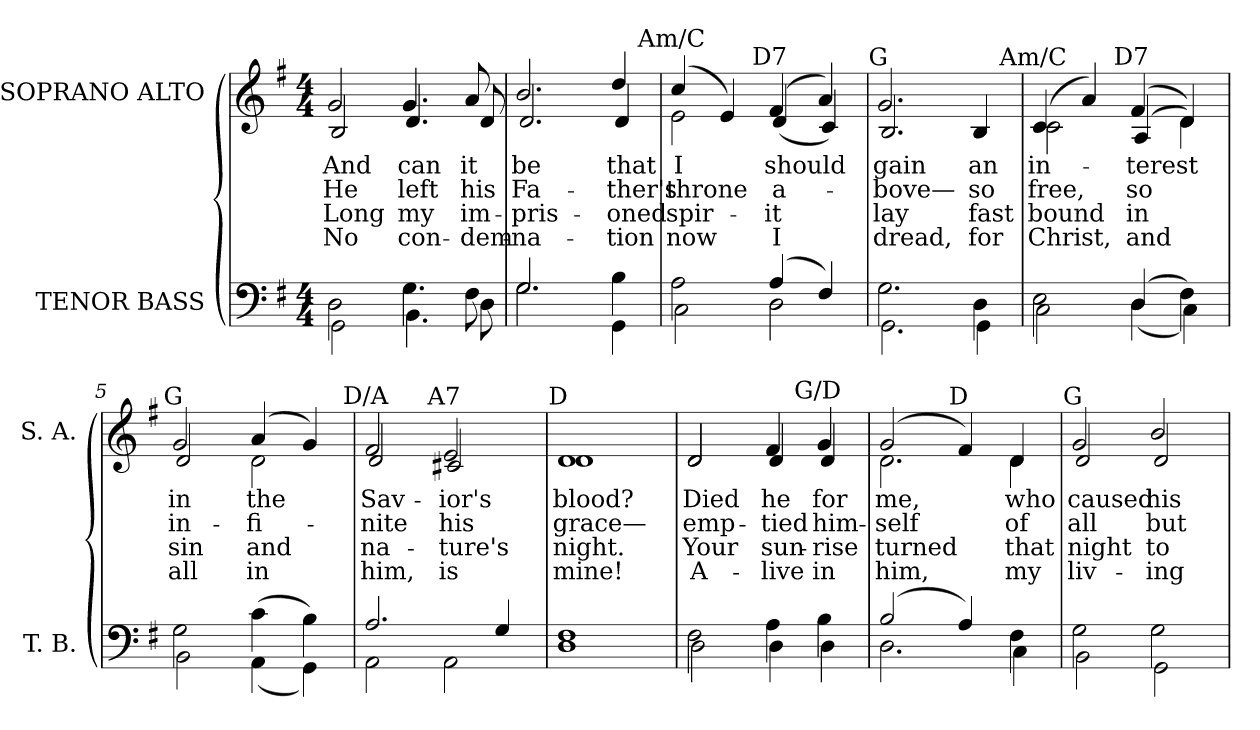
**kern	**kern	**text	**text	**text	**text
*part2	*part1	*part1	*part1	*part1	*part1
*staff2	*staff1	*staff1	*staff1	*staff1	*staff1
*I"TENOR BASS	*I"SOPRANO ALTO	*	*	*	*
*I'T. B.	*I'S. A.	*	*	*	*
!!LO:PB:g=z
*clefF4	*clefG2	*	*	*	*
*k[f#]	*k[f#]	*	*	*	*
*G:	*G:	*	*	*	*
*M4/4	*M4/4	*	*	*	*
=	=	=	=	=	=
*^	*	*	*	*	*
!	!	!LO:TX:a:cj:t=G	!	!	!	!
!	!	!LO:TX:b:cj:t=1	!	!	!	!
!	!	!LO:TX:b:cj:t=2	!	!	!	!
!	!	!LO:TX:b:cj:t=3	!	!	!	!
!	!	!LO:TX:b:cj:t=4	!	!	!	!
!	!	!	!LO:LY:b:color=#000000	!LO:LY:b:color=#000000	!LO:LY:b:color=#000000	!LO:LY:b:color=#000000
*	*	*^	*	*	*	*
2Di\	2GGi\	2gi/	2Bi/	And	He	Long	No
!	!	!	!	!LO:LY:b:color=#000000	!LO:LY:b:color=#000000	!LO:LY:b:color=#000000	!LO:LY:b:color=#000000
4.Gi\	4.BBi\	4.gi/	4.di/	can	left	my	con-
!	!	!	!	!LO:LY:b:color=#000000	!LO:LY:b:color=#000000	!LO:LY:b:color=#000000	!LO:LY:b:color=#000000
8F#i\	8Di\	8ai/	8di/	it	his	im-	-dem-
=1	=1	=1	=1	=1	=1	=1	=1
!	!	!	!	!LO:LY:b:color=#000000	!LO:LY:b:color=#000000	!LO:LY:b:color=#000000	!LO:LY:b:color=#000000
2.Gi/	2.Gi\	2.bi/	2.di/	be	Fa-	-pris-	-na-
!	!	!	!	!LO:LY:b:color=#000000	!LO:LY:b:color=#000000	!LO:LY:b:color=#000000	!LO:LY:b:color=#000000
4Bi\	4GGi\	4ddi/	4di/	that	-ther's	-oned	-tion
=2	=2	=2	=2	=2	=2	=2	=2
!	!	!LO:TX:a:cj:t=Am/C	!	!	!	!	!
!	!	!	!	!LO:LY:b:color=#000000	!LO:LY:b:color=#000000	!LO:LY:b:color=#000000	!LO:LY:b:color=#000000
2Ai\	2Ci\	(4cci/	2ei\	I	throne	spir-	now
.	.	4ei/)	.	.	.	.	.
!	!	!LO:TX:a:cj:t=D7	!	!	!	!	!
!	!	!	!	!LO:LY:b:color=#000000	!LO:LY:b:color=#000000	!LO:LY:b:color=#000000	!LO:LY:b:color=#000000
(4Ai/	2Di\	(4f#i/	(4di/	should	a-	-it	I
4F#i/)	.	4ai/)	4ci/)	.	.	.	.
=3	=3	=3	=3	=3	=3	=3	=3
!	!	!LO:TX:a:cj:t=G	!	!	!	!	!
!	!	!	!	!LO:LY:b:color=#000000	!LO:LY:b:color=#000000	!LO:LY:b:color=#000000	!LO:LY:b:color=#000000
2.Gi\	2.GGi\	2.gi/	2.Bi/	gain	-bove—	lay	dread,
!	!	!	!	!LO:LY:b:color=#000000	!LO:LY:b:color=#000000	!LO:LY:b:color=#000000	!LO:LY:b:color=#000000
4Di\	4GGi\	4Bi/	4Bi/	an	so	fast	for
!!LO:LB:g=z	!!
=4	=4	=4	=4	=4	=4	=4	=4
!	!	!LO:TX:a:cj:t=Am/C	!	!	!	!	!
!	!	!	!	!LO:LY:b:color=#000000	!LO:LY:b:color=#000000	!LO:LY:b:color=#000000	!LO:LY:b:color=#000000
2Ei\	2Ci\	(4ci/	2ci\	in-	free,	bound	Christ,
.	.	4ai/)	.	.	.	.	.
!	!	!LO:TX:a:cj:t=D7	!	!	!	!	!
!	!	!	!	!LO:LY:b:color=#000000	!LO:LY:b:color=#000000	!LO:LY:b:color=#000000	!LO:LY:b:color=#000000
(4Di/	(4Di\	(4f#i/	(4Ai/	-terest	so	in	and
4F#i\)	4Ci\)	4di/)	4di\)	.	.	.	.
=5	=5	=5	=5	=5	=5	=5	=5
!	!	!LO:TX:a:cj:t=G	!	!	!	!	!
!	!	!	!	!LO:LY:b:color=#000000	!LO:LY:b:color=#000000	!LO:LY:b:color=#000000	!LO:LY:b:color=#000000
2Gi\	2BBi\	2gi/	2di/	in	in-	sin	all
!	!	!	!	!LO:LY:b:color=#000000	!LO:LY:b:color=#000000	!LO:LY:b:color=#000000	!LO:LY:b:color=#000000
(4ci\	(4AAi\	(4ai/	2di\	the	-fi-	and	in
4Bi\)	4GGi\)	4gi/)	.	.	.	.	.
=6	=6	=6	=6	=6	=6	=6	=6
!	!	!LO:TX:a:cj:t=D/A	!	!	!	!	!
!	!	!	!	!LO:LY:b:color=#000000	!LO:LY:b:color=#000000	!LO:LY:b:color=#000000	!LO:LY:b:color=#000000
2.Ai/	2AAi\	2f#i/	2di/	Sav-	-nite	na-	him,
!	!	!LO:TX:a:cj:t=A7	!	!	!	!	!
!	!	!	!	!LO:LY:b:color=#000000	!LO:LY:b:color=#000000	!LO:LY:b:color=#000000	!LO:LY:b:color=#000000
.	2AAi\	2ei/	2c#Xi/	-ior's	his	-ture's	is
4Gi/	.	.	.	.	.	.	.
=7	=7	=7	=7	=7	=7	=7	=7
!	!	!LO:TX:a:cj:t=D	!	!	!	!	!
!	!	!	!	!LO:LY:b:color=#000000	!LO:LY:b:color=#000000	!LO:LY:b:color=#000000	!LO:LY:b:color=#000000
1F#i	1Di	1di	1di	blood?	grace—	night.	mine!
=8	=8	=8	=8	=8	=8	=8	=8
!	!	!	!	!LO:LY:b:color=#000000	!LO:LY:b:color=#000000	!LO:LY:b:color=#000000	!LO:LY:b:color=#000000
2F#i\	2Di\	2di/	2di/	Died	emp-	Your	A-
!	!	!	!	!LO:LY:b:color=#000000	!LO:LY:b:color=#000000	!LO:LY:b:color=#000000	!LO:LY:b:color=#000000
4Ai\	4Di\	4f#i/	4di/	he	-tied	sun-	-live
!	!	!LO:TX:a:cj:t=G/D	!	!	!	!	!
!	!	!	!	!LO:LY:b:color=#000000	!LO:LY:b:color=#000000	!LO:LY:b:color=#000000	!LO:LY:b:color=#000000
4Bi\	4Di\	4gi/	4di/	for	him-	-rise	in
!!LO:LB:g=z	!!
=9	=9	=9	=9	=9	=9	=9	=9
!	!	!	!	!LO:LY:b:color=#000000	!LO:LY:b:color=#000000	!LO:LY:b:color=#000000	!LO:LY:b:color=#000000
(2Bi/	2.Di\	(2gi/	2.di\	me,	-self	turned	him,
!	!	!LO:TX:a:cj:t=D	!	!	!	!	!
4Ai/)	.	4f#i/)	.	.	.	.	.
!	!	!	!	!LO:LY:b:color=#000000	!LO:LY:b:color=#000000	!LO:LY:b:color=#000000	!LO:LY:b:color=#000000
4F#i\	4Ci\	4di/	4di\	who	of	that	my
=10	=10	=10	=10	=10	=10	=10	=10
!	!	!LO:TX:a:cj:t=G	!	!	!	!	!
!	!	!	!	!LO:LY:b:color=#000000	!LO:LY:b:color=#000000	!LO:LY:b:color=#000000	!LO:LY:b:color=#000000
2Gi\	2BBi\	2gi/	2di/	caused	all	night	liv-
!	!	!	!	!LO:LY:b:color=#000000	!LO:LY:b:color=#000000	!LO:LY:b:color=#000000	!LO:LY:b:color=#000000
2Gi\	2GGi\	2bi/	2di/	his	but	to	-ing
*v	*v	*	*	*	*	*	*
*	*v	*v	*	*	*	*
=	=	=	=	=	=
*-	*-	*-	*-	*-	*-
